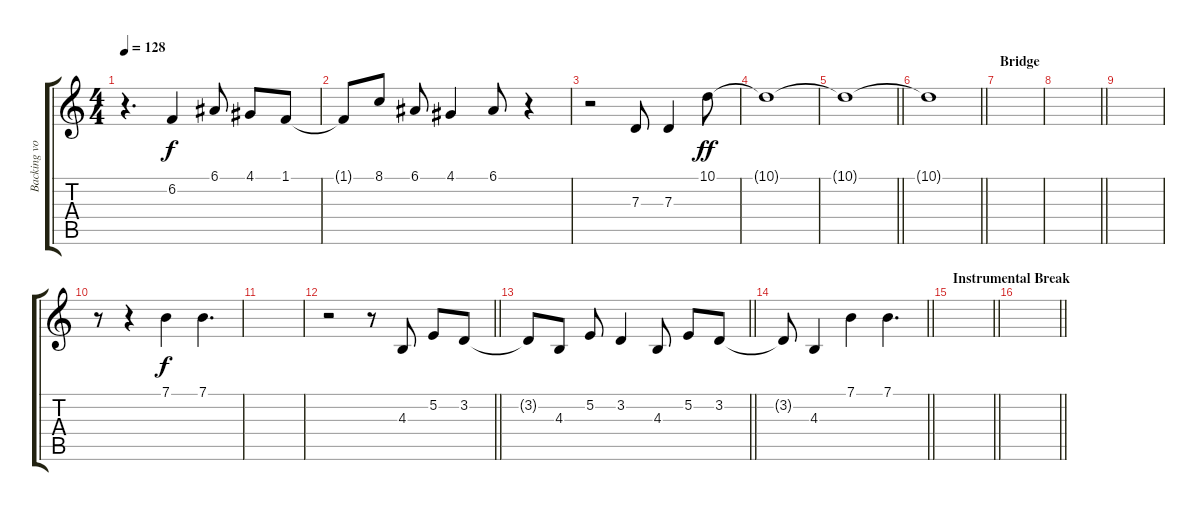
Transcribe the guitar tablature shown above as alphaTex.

\track ("Backing vocals" "Backing vo") {instrument lead2sawtooth}
\staff {score tabs}
\tuning (E4 B3 G3 D3 A2 E2) {hide}
\ts (4 4)
\tempo 128
\clef g2
\ks c
r.4{d dy f} 6.2.4 6.1.8 4.1.8 1.1.8 |
1.1{t}.8 8.1.8 6.1.8 4.1.4 6.1.8 r.4 |
r.2 7.3.8 7.3.4 10.1.8{dy ff} |
10.1{t}.1 |
\barLineRight lightlight
10.1{t}.1 |
\barLineRight lightlight
10.1{t}.1 |
\section ("" "Bridge")
|
\barLineRight lightlight
|
|
r.8 r.4 7.1.4{dy f} 7.1.4{d} |
|
\barLineRight lightlight
r.2 r.8 4.3.8 5.2.8 3.2.8 |
\barLineRight lightlight
3.2{t}.8 4.3.8 5.2.8 3.2.4 4.3.8 5.2.8 3.2.8 |
\barLineRight lightlight
3.2{t}.8 4.3.4 7.1.4 7.1.4{d} |
\section ("" "Instrumental Break")
\barLineRight lightlight
|
\barLineRight lightlight
